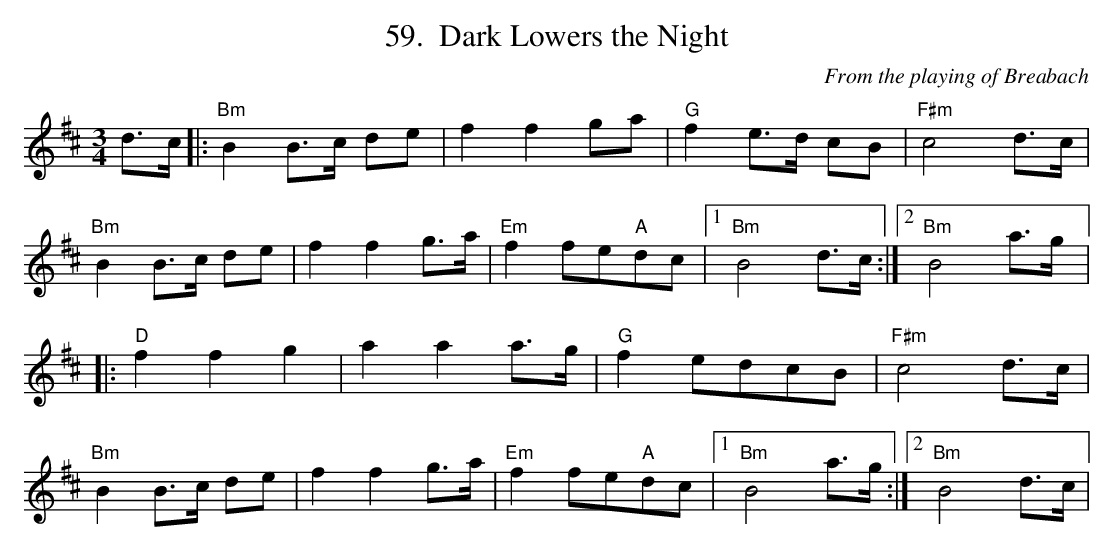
X:1
T:Dark Lowers the Night
C:From the playing of Breabach
M:3/4
L:1/8
%%score 1 | 2
K:Bm
d>c|:"Bm"B2 B>c de|f2 f2 ga|"G"f2 e>d cB|"F#m"c4 d>c|
"Bm"B2 B>c de|f2 f2 g>a|"Em"f2 fe"A"dc|1"Bm"B4 d>c:|2"Bm"B4 a>g|:
"D"f2 f2 g2|a2 a2 a>g|"G"f2 edcB|"F#m"c4 d>c|
"Bm"B2 B>c de|f2 f2 g>a|"Em"f2 fe"A"dc|1"Bm"B4 a>g:|2"Bm"B4 d>c|
